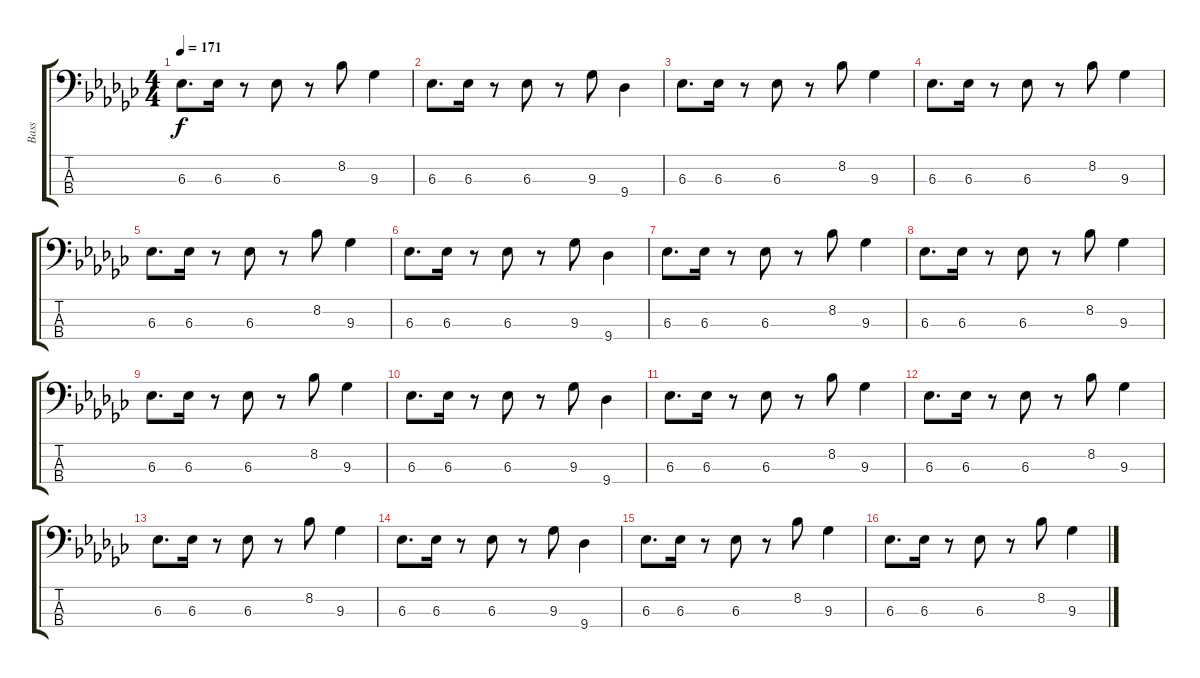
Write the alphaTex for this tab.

\track ("Bass" "Bass") {instrument electricbassfinger}
\staff {score tabs}
\tuning (G2 D2 A1 E1) {hide}
\ts (4 4)
\tempo 171
\clef f4
\ks gb
6.3.8{d dy f} 6.3.16 r.8 6.3.8 r.8 8.2.8 9.3.4 |
6.3.8{d} 6.3.16 r.8 6.3.8 r.8 9.3.8 9.4.4 |
6.3.8{d} 6.3.16 r.8 6.3.8 r.8 8.2.8 9.3.4 |
6.3.8{d} 6.3.16 r.8 6.3.8 r.8 8.2.8 9.3.4 |
6.3.8{d} 6.3.16 r.8 6.3.8 r.8 8.2.8 9.3.4 |
6.3.8{d} 6.3.16 r.8 6.3.8 r.8 9.3.8 9.4.4 |
6.3.8{d} 6.3.16 r.8 6.3.8 r.8 8.2.8 9.3.4 |
6.3.8{d} 6.3.16 r.8 6.3.8 r.8 8.2.8 9.3.4 |
6.3.8{d} 6.3.16 r.8 6.3.8 r.8 8.2.8 9.3.4 |
6.3.8{d} 6.3.16 r.8 6.3.8 r.8 9.3.8 9.4.4 |
6.3.8{d} 6.3.16 r.8 6.3.8 r.8 8.2.8 9.3.4 |
6.3.8{d} 6.3.16 r.8 6.3.8 r.8 8.2.8 9.3.4 |
6.3.8{d} 6.3.16 r.8 6.3.8 r.8 8.2.8 9.3.4 |
6.3.8{d} 6.3.16 r.8 6.3.8 r.8 9.3.8 9.4.4 |
6.3.8{d} 6.3.16 r.8 6.3.8 r.8 8.2.8 9.3.4 |
6.3.8{d} 6.3.16 r.8 6.3.8 r.8 8.2.8 9.3.4
